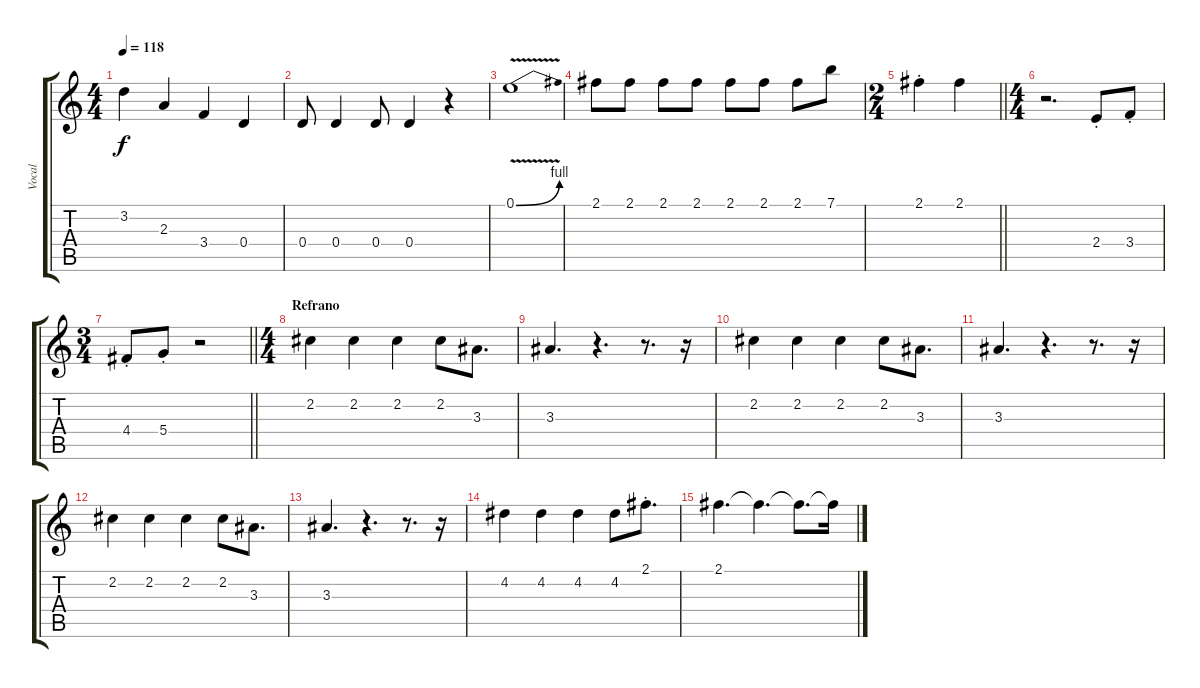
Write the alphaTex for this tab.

\track ("Vocal" "Vocal") {instrument distortionguitar}
\staff {score tabs}
\tuning (E4 B3 G3 D3 A2 E2) {hide}
\ts (4 4)
\tempo 118
\clef g2
\ks c
3.2.4{dy f} 2.3.4 3.4.4 0.4.4 |
0.4.8 0.4.4 0.4.8 0.4.4 r.4 |
0.1{be (bend 0 0 60 4) v}.1 |
2.1.8 2.1.8 2.1.8 2.1.8 2.1.8 2.1.8 2.1.8 7.1.8 |
\ts (2 4)
\barLineRight lightlight
2.1{st}.4 2.1.4 |
\ts (4 4)
r.2{d} 2.4{st}.8 3.4{st}.8 |
\ts (3 4)
\barLineRight lightlight
4.4{st}.8 5.4{st}.8 r.2 |
\ts (4 4)
\section ("" "Refrano")
2.2.4 2.2.4 2.2.4 2.2.8 3.3.8{d} |
3.3.4{d} r.4{d} r.8{d} r.16 |
2.2.4 2.2.4 2.2.4 2.2.8 3.3.8{d} |
3.3.4{d} r.4{d} r.8{d} r.16 |
2.2.4 2.2.4 2.2.4 2.2.8 3.3.8{d} |
3.3.4{d} r.4{d} r.8{d} r.16 |
4.2.4 4.2.4 4.2.4 4.2.8 2.1{st}.8{d} |
2.1.4{d} 2.1{t}.4{d} 2.1{t}.8{d} 2.1{t}.16
